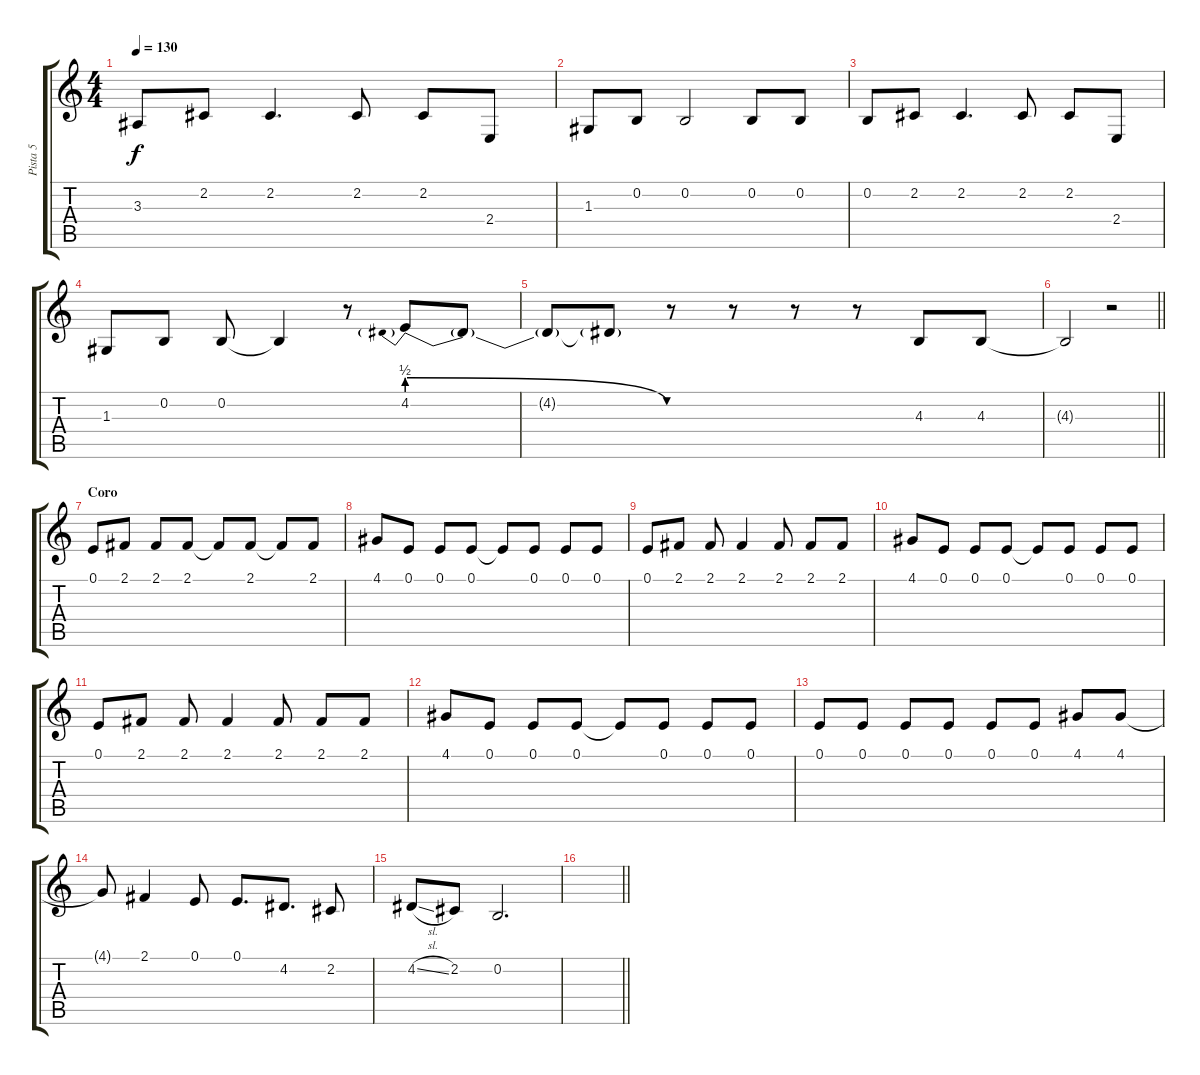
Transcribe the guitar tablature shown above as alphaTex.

\track ("Pista 5" "Pista 5") {instrument tenorsax}
\staff {score tabs}
\tuning (E4 B3 G3 D3 A2 E2) {hide}
\ts (4 4)
\tempo 130
\clef g2
\ks c
3.3.8{dy f} 2.2.8 2.2.4{d} 2.2.8 2.2.8 2.4.8 |
1.3.8 0.2.8 0.2.2 0.2.8 0.2.8 |
0.2.8 2.2.8 2.2.4{d} 2.2.8 2.2.8 2.4.8 |
1.3.8 0.2.8 0.2.8 0.2{t}.4 r.8 4.2{be (prebendrelease 0 2 60 0)}.8 4.2{t}.8 |
4.2{t}.8 4.2{t}.8 r.8 r.8 r.8 r.8 4.3.8 4.3.8 |
\barLineRight lightlight
4.3{t}.2 r.2 |
\section ("" "Coro")
0.1.8 2.1.8 2.1.8 2.1.8 2.1{t}.8 2.1.8 2.1{t}.8 2.1.8 |
4.1.8 0.1.8 0.1.8 0.1.8 0.1{t}.8 0.1.8 0.1.8 0.1.8 |
0.1.8 2.1.8 2.1.8 2.1.4 2.1.8 2.1.8 2.1.8 |
4.1.8 0.1.8 0.1.8 0.1.8 0.1{t}.8 0.1.8 0.1.8 0.1.8 |
0.1.8 2.1.8 2.1.8 2.1.4 2.1.8 2.1.8 2.1.8 |
4.1.8 0.1.8 0.1.8 0.1.8 0.1{t}.8 0.1.8 0.1.8 0.1.8 |
0.1.8 0.1.8 0.1.8 0.1.8 0.1.8 0.1.8 4.1.8 4.1.8 |
4.1{t}.8 2.1.4 0.1.8 0.1.8{d} 4.2.8{d} 2.2.8 |
4.2{sl}.8 2.2.8 0.2.2{d} |
\barLineRight lightlight
